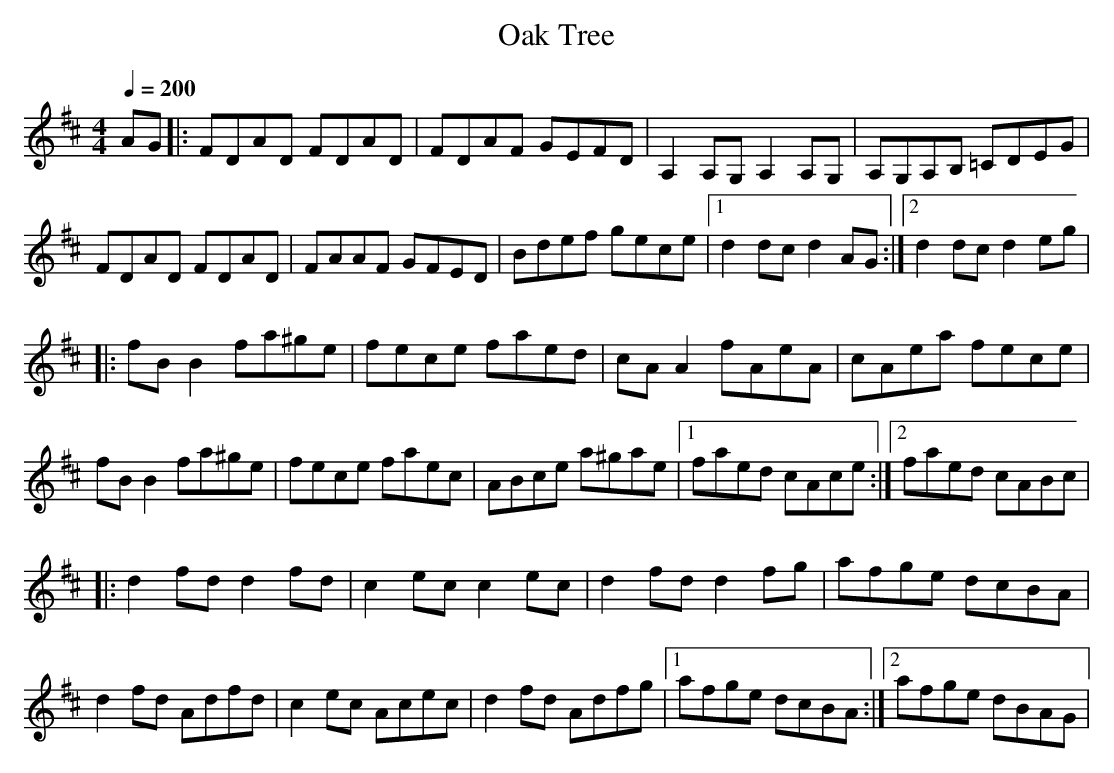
X:1
T:Oak Tree
M:4/4
L:1/8
Q:1/4=200
K:D
AG|:FDAD FDAD|FDAF GEFD|A,2A,G, A,2A,G,|A,G,A,B, =CDEG|
FDAD FDAD|FAAF GFED|Bdef gece|1 d2dc d2AG:|2 d2dc d2eg|
|:fBB2 fa^ge|fece faed|cAA2 fAeA|cAea fece|
fBB2 fa^ge|fece faec|ABce a^gae|1 faed cAce:|2 faed cABc|
|:d2fd d2fd|c2ec c2ec|d2fd d2fg|afge dcBA|
d2fd Adfd|c2ec Acec|d2fd Adfg|1 afge dcBA:|2 afge dBAG|
